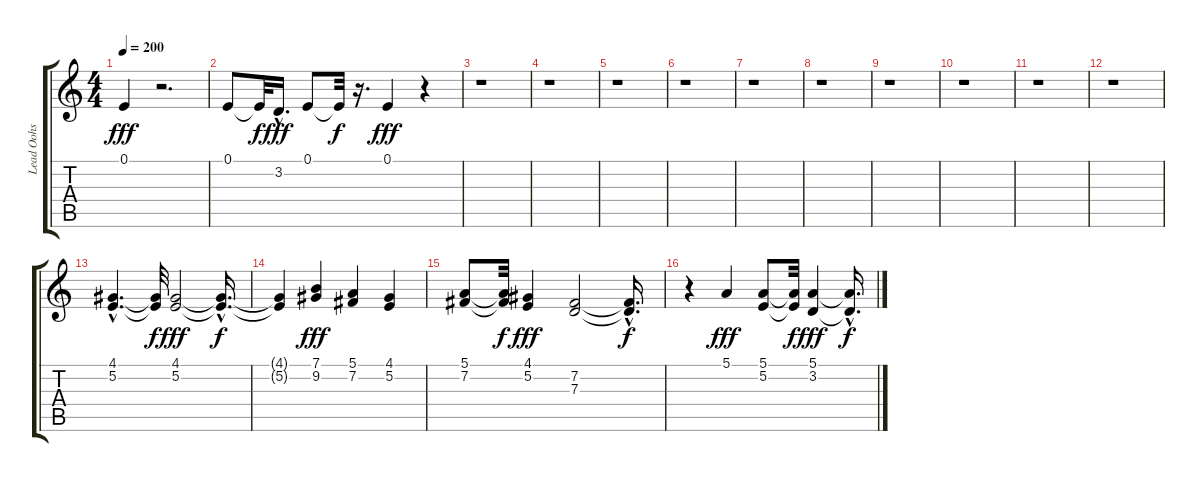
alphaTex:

\track ("Lead Oohs" "Lead Oohs") {instrument voiceoohs}
\staff {score tabs}
\tuning (E4 B3 G3 D3 A2 E2) {hide}
\ts (4 4)
\tempo 200
\clef g2
\ks c
0.1.4{dy fff} r.2{d} |
0.1.8 0.1{t}.32{dy f} 3.2{hac}.16{d dy fff} 0.1.8 0.1{t}.32{dy f} r.16{d} 0.1.4{dy fff} r.4 |
r.1 |
r.1 |
r.1 |
r.1 |
r.1 |
r.1 |
r.1 |
r.1 |
r.1 |
r.1 |
(4.1{hac} 5.2{hac}).4{d} (4.1{t} 5.2{t}).32{dy f} (4.1 5.2).2{dy fff} (4.1{hac t} 5.2{hac t}).16{d dy f} |
(4.1{t} 5.2{t}).4 (7.1 9.2).4{dy fff} (5.1 7.2).4 (4.1 5.2).4 |
(5.1 7.2).8 (5.1{t} 7.2{t}).32{dy f} (4.1 5.2).4{dy fff} (7.2 7.3).2 (7.2{hac t} 7.3{hac t}).16{d dy f} |
r.4 5.1.4{dy fff} (5.1 5.2).8 (5.1{t} 5.2{t}).32{dy f} (5.1 3.2).4{dy fff} (5.1{hac t} 3.2{hac t}).16{d dy f}
